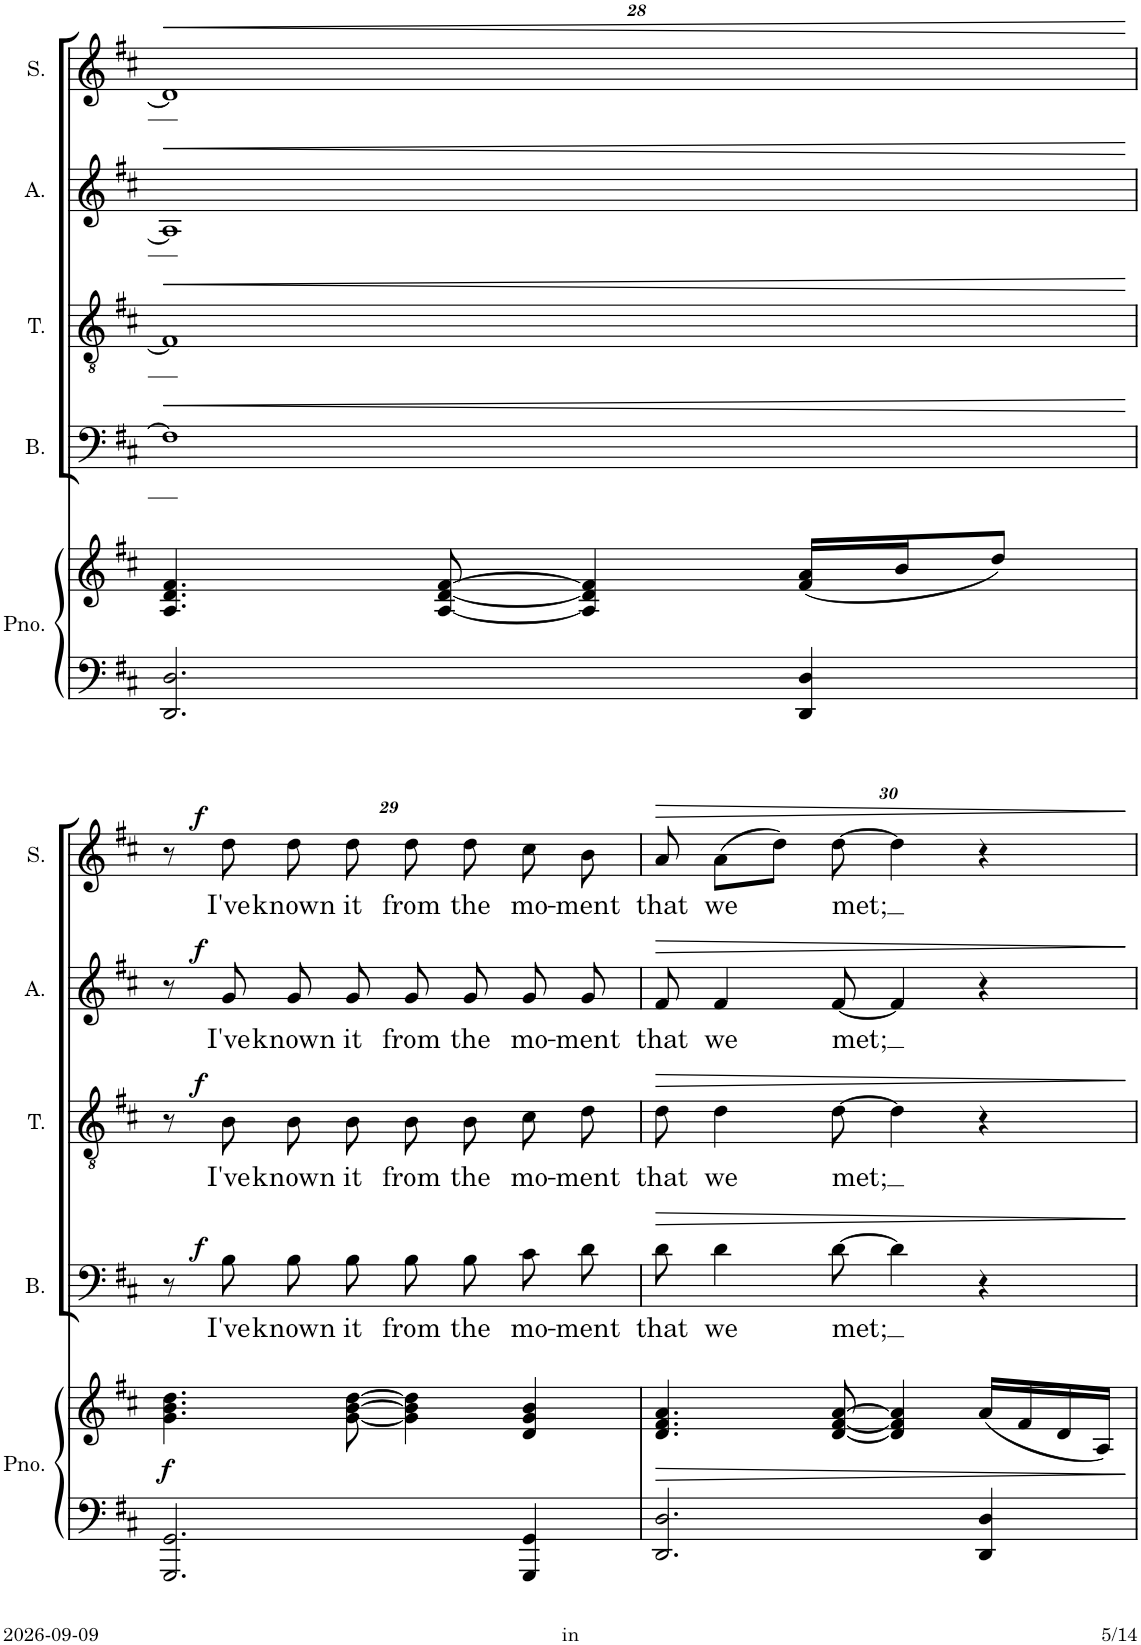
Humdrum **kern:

**kern	**kern	**dynam	**kern	**text	**dynam	**kern	**text	**dynam	**kern	**text	**dynam	**kern	**text	**dynam
*part5	*part5	*part5	*part4	*part4	*part4	*part3	*part3	*part3	*part2	*part2	*part2	*part1	*part1	*part1
*staff6	*staff5	*staff5/6	*staff4	*staff4	*staff4	*staff3	*staff3	*staff3	*staff2	*staff2	*staff2	*staff1	*staff1	*staff1
*I"Piano	*	*	*I"Bass	*	*	*I"Tenor	*	*	*I"Alto	*	*	*I"Soprano	*	*
*I'Pno.	*	*	*I'B.	*	*	*I'T.	*	*	*I'A.	*	*	*I'S.	*	*
!!LO:PB:g=z
*clefF4	*clefG2	*	*clefF4	*	*	*clefGv2	*	*	*clefG2	*	*	*clefG2	*	*
*k[f#c#]	*k[f#c#]	*	*k[f#c#]	*	*	*k[f#c#]	*	*	*k[f#c#]	*	*	*k[f#c#]	*	*
*M4/4	*M4/4	*	*M4/4	*	*	*M4/4	*	*	*M4/4	*	*	*M4/4	*	*
=28	=28	=28	=28	=28	=28	=28	=28	=28	=28	=28	=28	=28	=28	=28
!	!	!	!	!	!LO:HP:b	!	!	!LO:HP:b	!	!	!LO:HP:b	!	!	!LO:HP:b
2.DD/ 2.D/	4.A/ 4.d/ 4.f#/	.	1F#]	.	<	1F#]	.	<	1A]	.	<	1d]	.	<
.	[8A/ [8d/ [8f#/	.	.	.	.	.	.	.	.	.	.	.	.	.
.	4A/] 4d/] 4f#/]	.	.	.	.	.	.	.	.	.	.	.	.	.
4DD/ 4D/	(16f#/ 16a/LL	.	.	.	.	.	.	.	.	.	.	.	.	.
.	16b/J	.	.	.	.	.	.	.	.	.	.	.	.	.
.	8dd/J)	.	.	.	.	.	.	.	.	.	.	.	.	.
.	.	.	.	.	[	.	.	[	.	.	[	.	.	[
!!LO:LB:g=z
=29	=29	=29	=29	=29	=29	=29	=29	=29	=29	=29	=29	=29	=29	=29
!	!	!LO:DY:b	!	!	!	!	!	!	!	!	!	!	!	!
2.GGG/ 2.GG/	4.g\ 4.b\ 4.dd\	f	8r	.	.	8r	.	.	8r	.	.	8r	.	.
!	!	!	!	!LO:LY:b	!LO:DY:a	!	!LO:LY:b	!LO:DY:a	!	!LO:LY:b	!LO:DY:a	!	!LO:LY:b	!LO:DY:a
.	.	.	8B\	I've	f	8B\	I've	f	8g/	I've	f	8dd\	I've	f
!	!	!	!	!LO:LY:b	!	!	!LO:LY:b	!	!	!LO:LY:b	!	!	!LO:LY:b	!
.	.	.	8B\L	known	.	8B\L	known	.	8g/L	known	.	8dd\	known	.
!	!	!	!	!LO:LY:b	!	!	!LO:LY:b	!	!	!LO:LY:b	!	!	!LO:LY:b	!
.	[8g\ [8b\ [8dd\	.	8B\J	it	.	8B\J	it	.	8g/J	it	.	8dd\	it	.
!	!	!	!	!LO:LY:b	!	!	!LO:LY:b	!	!	!LO:LY:b	!	!	!LO:LY:b	!
.	4g\] 4b\] 4dd\]	.	8B\L	from	.	8B\L	from	.	8g/L	from	.	8dd\	from	.
!	!	!	!	!LO:LY:b	!	!	!LO:LY:b	!	!	!LO:LY:b	!	!	!LO:LY:b	!
.	.	.	8B\J	the	.	8B\J	the	.	8g/J	the	.	8dd\	the	.
!	!	!	!	!LO:LY:b	!	!	!LO:LY:b	!	!	!LO:LY:b	!	!	!LO:LY:b	!
4GGG/ 4GG/	4d/ 4g/ 4b/	.	8c#\L	mo-	.	8c#\L	mo-	.	8g/L	mo-	.	8cc#\	mo-	.
!	!	!	!	!LO:LY:b	!	!	!LO:LY:b	!	!	!LO:LY:b	!	!	!LO:LY:b	!
.	.	.	8d\J	-ment	.	8d\J	-ment	.	8g/J	-ment	.	8b\	-ment	.
=30	=30	=30	=30	=30	=30	=30	=30	=30	=30	=30	=30	=30	=30	=30
!	!	!LO:HP:b	!	!LO:LY:b	!LO:HP:b	!	!LO:LY:b	!LO:HP:b	!	!LO:LY:b	!LO:HP:b	!	!LO:LY:b	!LO:HP:b
2.DD/ 2.D/	4.d/ 4.f#/ 4.a/	>	8d\	that	>	8d\	that	>	8f#/	that	>	8a/	that	>
!	!	!	!	!LO:LY:b	!	!	!LO:LY:b	!	!	!LO:LY:b	!	!	!LO:LY:b	!
.	.	.	4d\	we	.	4d\	we	.	4f#/	we	.	(8a\L	we	.
.	.	.	.	.	.	.	.	.	.	.	.	8dd\J)	.	.
!	!	!	!	!LO:LY:b	!	!	!LO:LY:b	!	!	!LO:LY:b	!	!	!LO:LY:b	!
.	[8d/ [8f#/ [8a/	.	[8d\	met;	.	[8d\	met;	.	[8f#/	met;	.	[8dd\	met;	.
.	4d/] 4f#/] 4a/]	.	4d\]	.	.	4d\]	.	.	4f#/]	.	.	4dd\]	.	.
4DD/ 4D/	(16a/LL	.	4r	.	.	4r	.	.	4r	.	.	4r	.	.
.	16f#/	.	.	.	.	.	.	.	.	.	.	.	.	.
.	16d/	.	.	.	.	.	.	.	.	.	.	.	.	.
.	16A/JJ)	.	.	.	.	.	.	.	.	.	.	.	.	.
.	.	]	.	.	]	.	.	]	.	.	]	.	.	]
=	=	=	=	=	=	=	=	=	=	=	=	=	=	=
*-	*-	*-	*-	*-	*-	*-	*-	*-	*-	*-	*-	*-	*-	*-
